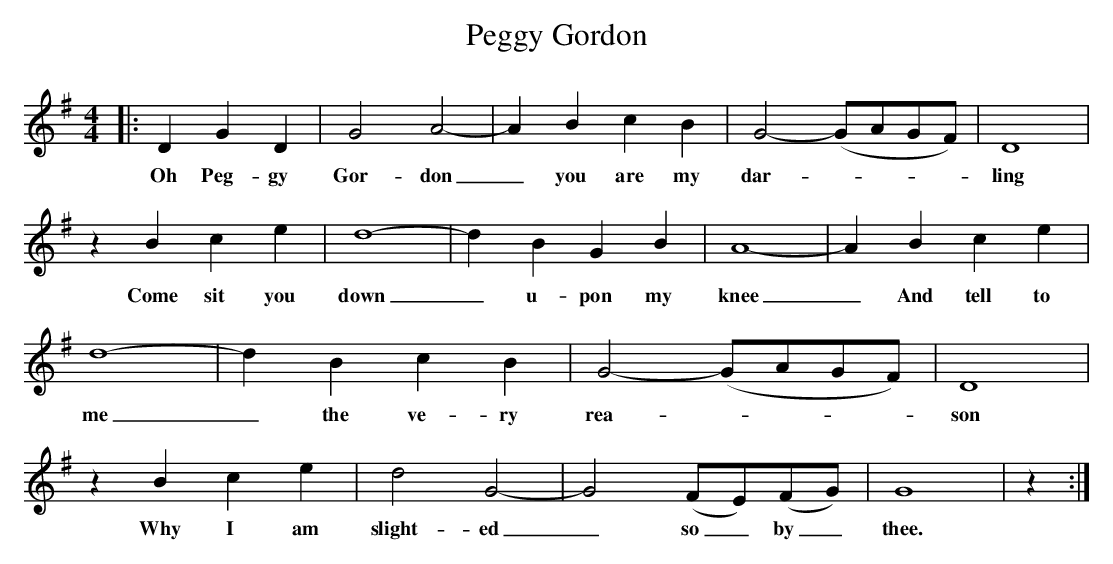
X:1
T: Peggy Gordon
M: 4/4
L: 1/8
K: Gmaj
|:D2 G2 D2|G4 A4-|A2 B2 c2 B2|G4- (GAGF)|D8|
w: Oh Peg-gy Gor-don_ you are my dar-----ling
z2 B2 c2 e2|d8-|d2 B2 G2 B2|A8-|A2 B2 c2 e2|
w: Come sit you down_ u-pon my knee_ And tell to
d8-|d2 B2 c2 B2|G4- (GAGF)|D8|
w: me_ the ve-ry rea-----son
z2 B2 c2 e2|d4 G4-|G4 (FE)(FG)|G8|z2:|
w: Why I am slight-ed_ so_ by_ thee.
